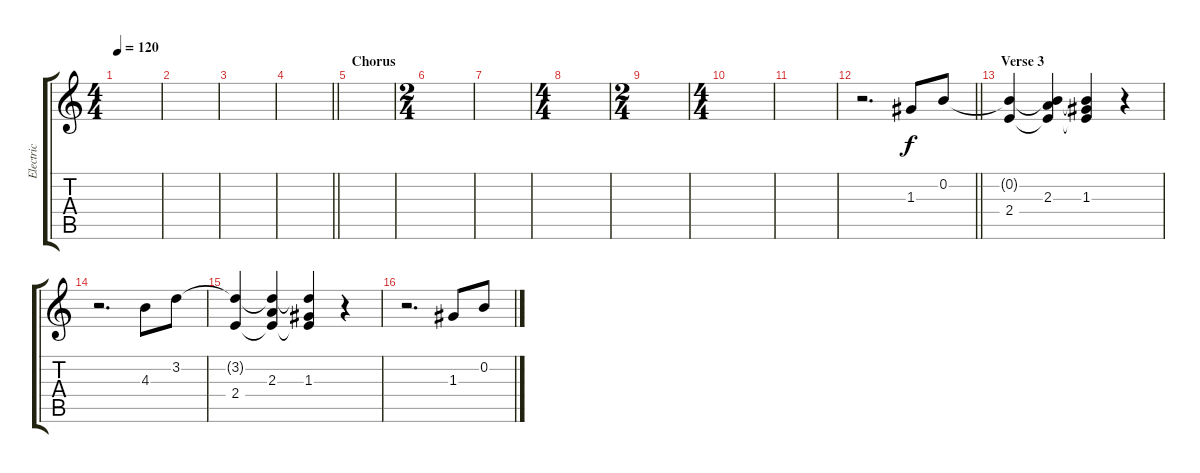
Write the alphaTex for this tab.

\track ("Electric" "Electric") {instrument overdrivenguitar}
\staff {score tabs}
\tuning (E4 B3 G3 D3 A2 E2) {hide}
\ts (4 4)
\tempo 120
\clef g2
\ks c
|
|
|
\barLineRight lightlight
|
\section ("" "Chorus")
|
\ts (2 4)
|
|
\ts (4 4)
|
\ts (2 4)
|
\ts (4 4)
|
|
\barLineRight lightlight
r.2{d} 1.3.8 0.2.8 |
\section ("" "Verse 3")
(0.2{t} 2.4).4 (0.2{t} 2.3 2.4{t}).4 (0.2{t} 1.3 2.4{t}).4 r.4 |
r.2{d} 4.3.8 3.2.8 |
(3.2{t} 2.4).4 (3.2{t} 2.3 2.4{t}).4 (3.2{t} 1.3 2.4{t}).4 r.4 |
r.2{d} 1.3.8 0.2.8
